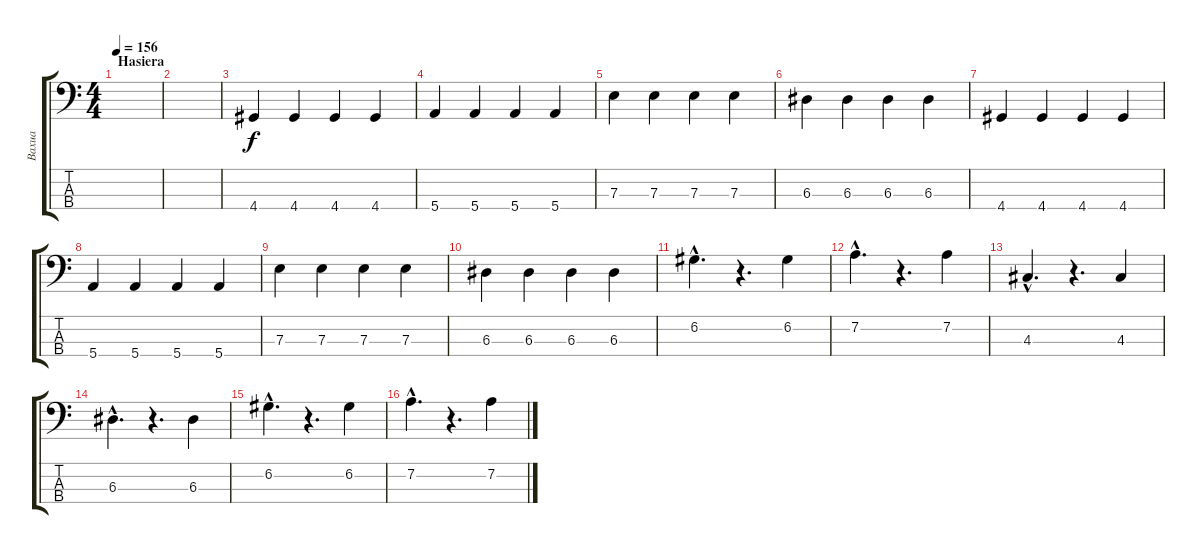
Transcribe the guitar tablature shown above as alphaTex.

\track ("Baxua" "Baxua") {instrument electricbassfinger}
\staff {score tabs}
\tuning (G2 D2 A1 E1) {hide}
\ts (4 4)
\section ("" "Hasiera")
\tempo 156
\clef f4
\ks c
|
|
4.4.4 4.4.4 4.4.4 4.4.4 |
5.4.4 5.4.4 5.4.4 5.4.4 |
7.3.4 7.3.4 7.3.4 7.3.4 |
6.3.4 6.3.4 6.3.4 6.3.4 |
4.4.4 4.4.4 4.4.4 4.4.4 |
5.4.4 5.4.4 5.4.4 5.4.4 |
7.3.4 7.3.4 7.3.4 7.3.4 |
6.3.4 6.3.4 6.3.4 6.3.4 |
6.2{hac}.4{d} r.4{d} 6.2.4 |
7.2{hac}.4{d} r.4{d} 7.2.4 |
4.3{hac}.4{d} r.4{d} 4.3.4 |
6.3{hac}.4{d} r.4{d} 6.3.4 |
6.2{hac}.4{d} r.4{d} 6.2.4 |
7.2{hac}.4{d} r.4{d} 7.2.4
